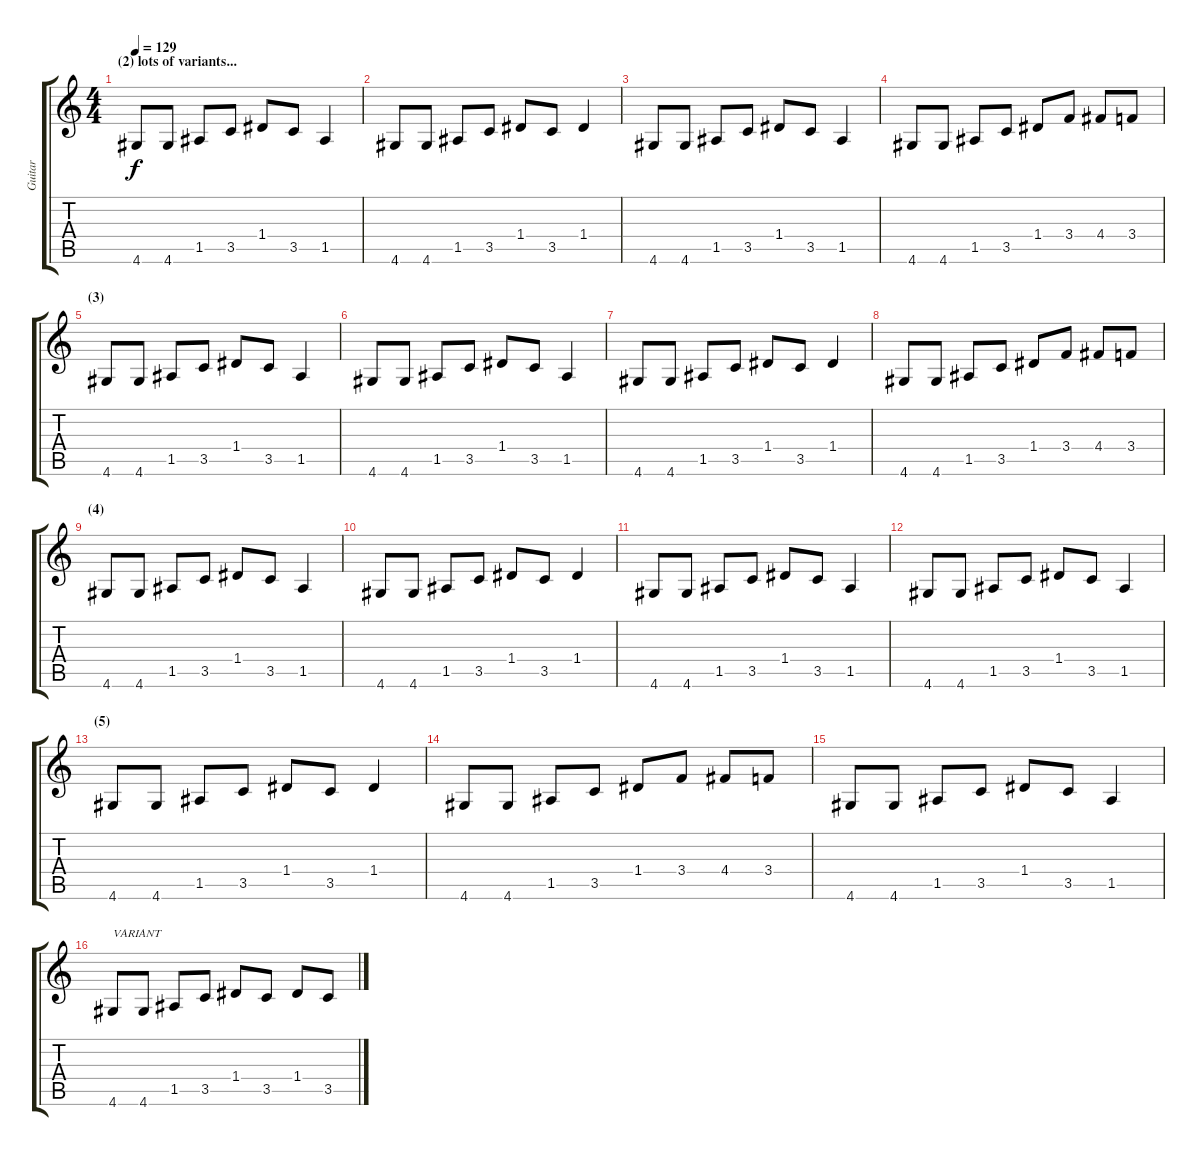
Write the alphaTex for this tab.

\track ("Guitar" "Guitar") {instrument electricguitarjazz}
\staff {score tabs}
\tuning (E4 B3 G3 D3 A2 E2) {hide}
\ts (4 4)
\section ("" "(2) lots of variants...")
\tempo 129
\clef g2
\ks c
4.6.8{dy f} 4.6.8 1.5.8 3.5.8 1.4.8 3.5.8 1.5.4 |
4.6.8 4.6.8 1.5.8 3.5.8 1.4.8 3.5.8 1.4.4 |
4.6.8 4.6.8 1.5.8 3.5.8 1.4.8 3.5.8 1.5.4 |
4.6.8 4.6.8 1.5.8 3.5.8 1.4.8 3.4.8 4.4.8 3.4.8 |
\section ("" "(3)")
4.6.8 4.6.8 1.5.8 3.5.8 1.4.8 3.5.8 1.5.4 |
4.6.8 4.6.8 1.5.8 3.5.8 1.4.8 3.5.8 1.5.4 |
4.6.8 4.6.8 1.5.8 3.5.8 1.4.8 3.5.8 1.4.4 |
4.6.8 4.6.8 1.5.8 3.5.8 1.4.8 3.4.8 4.4.8 3.4.8 |
\section ("" "(4)")
4.6.8 4.6.8 1.5.8 3.5.8 1.4.8 3.5.8 1.5.4 |
4.6.8 4.6.8 1.5.8 3.5.8 1.4.8 3.5.8 1.4.4 |
4.6.8 4.6.8 1.5.8 3.5.8 1.4.8 3.5.8 1.5.4 |
4.6.8 4.6.8 1.5.8 3.5.8 1.4.8 3.5.8 1.5.4 |
\section ("" "(5)")
4.6.8 4.6.8 1.5.8 3.5.8 1.4.8 3.5.8 1.4.4 |
4.6.8 4.6.8 1.5.8 3.5.8 1.4.8 3.4.8 4.4.8 3.4.8 |
4.6.8 4.6.8 1.5.8 3.5.8 1.4.8 3.5.8 1.5.4 |
4.6.8{txt "VARIANT"} 4.6.8 1.5.8 3.5.8 1.4.8 3.5.8 1.4.8 3.5.8
